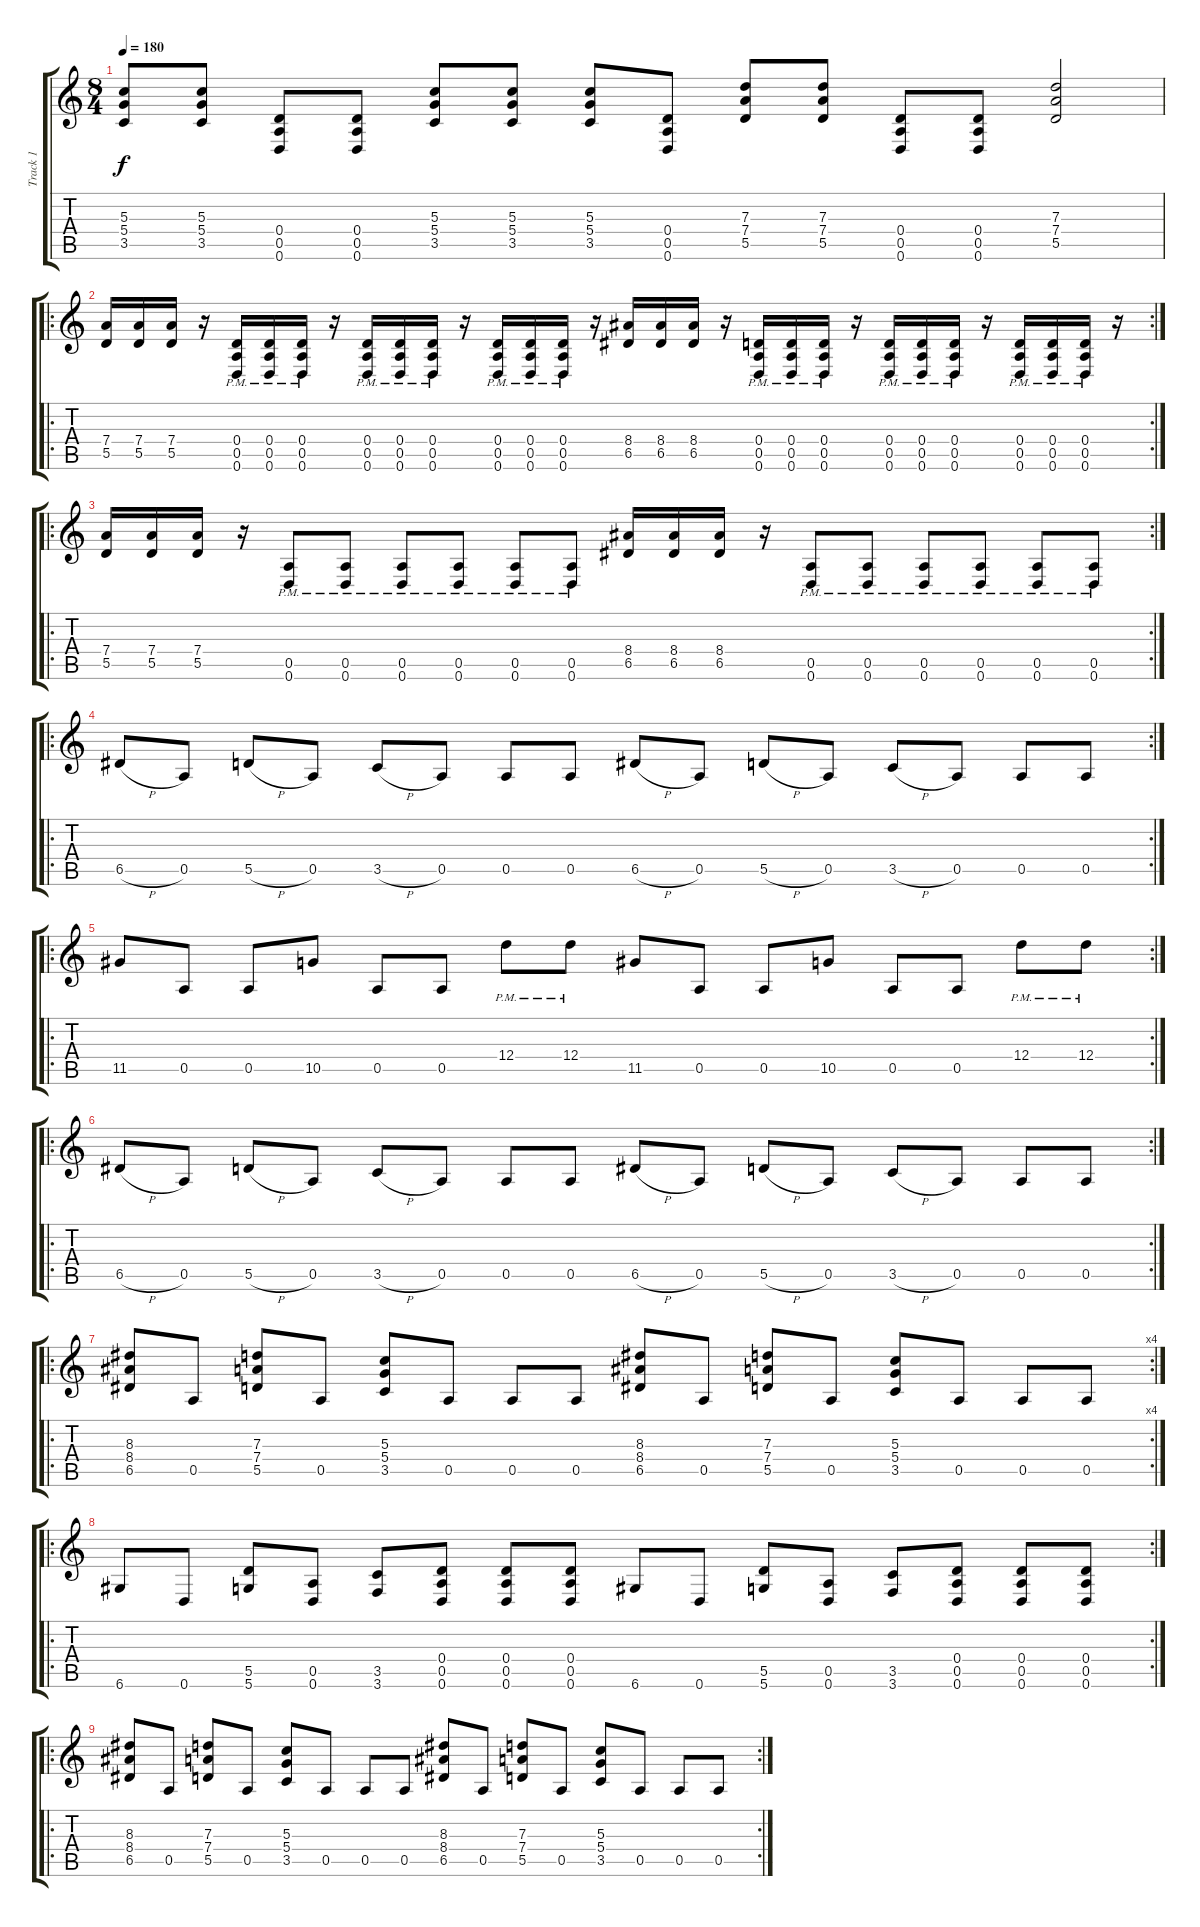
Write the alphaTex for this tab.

\track ("Track 1" "Track 1") {instrument distortionguitar}
\staff {score tabs}
\tuning (E4 B3 G3 D3 A2 D2) {hide}
\ts (8 4)
\tempo 180
\clef g2
\ks c
(5.3 5.4 3.5).8{dy f} (5.3 5.4 3.5).8 (0.4 0.5 0.6).8 (0.4 0.5 0.6).8 (5.3 5.4 3.5).8 (5.3 5.4 3.5).8 (5.3 5.4 3.5).8 (0.4 0.5 0.6).8 (7.3 7.4 5.5).8 (7.3 7.4 5.5).8 (0.4 0.5 0.6).8 (0.4 0.5 0.6).8 (7.3 7.4 5.5).2 |
\ro
\rc 2
(7.4 5.5).16 (7.4 5.5).16 (7.4 5.5).16 r.16 (0.4{pm} 0.5{pm} 0.6{pm}).16 (0.4{pm} 0.5{pm} 0.6{pm}).16 (0.4{pm} 0.5{pm} 0.6{pm}).16 r.16 (0.4{pm} 0.5{pm} 0.6{pm}).16 (0.4{pm} 0.5{pm} 0.6{pm}).16 (0.4{pm} 0.5{pm} 0.6{pm}).16 r.16 (0.4{pm} 0.5{pm} 0.6{pm}).16 (0.4{pm} 0.5{pm} 0.6{pm}).16 (0.4{pm} 0.5{pm} 0.6{pm}).16 r.16 (8.4 6.5).16 (8.4 6.5).16 (8.4 6.5).16 r.16 (0.4{pm} 0.5{pm} 0.6{pm}).16 (0.4{pm} 0.5{pm} 0.6{pm}).16 (0.4{pm} 0.5{pm} 0.6{pm}).16 r.16 (0.4{pm} 0.5{pm} 0.6{pm}).16 (0.4{pm} 0.5{pm} 0.6{pm}).16 (0.4{pm} 0.5{pm} 0.6{pm}).16 r.16 (0.4{pm} 0.5{pm} 0.6{pm}).16 (0.4{pm} 0.5{pm} 0.6{pm}).16 (0.4{pm} 0.5{pm} 0.6{pm}).16 r.16 |
\ro
\rc 2
(7.4 5.5).16 (7.4 5.5).16 (7.4 5.5).16 r.16 (0.5{pm} 0.6{pm}).8 (0.5{pm} 0.6{pm}).8 (0.5{pm} 0.6{pm}).8 (0.5{pm} 0.6{pm}).8 (0.5{pm} 0.6{pm}).8 (0.5{pm} 0.6{pm}).8 (8.4 6.5).16 (8.4 6.5).16 (8.4 6.5).16 r.16 (0.5{pm} 0.6{pm}).8 (0.5{pm} 0.6{pm}).8 (0.5{pm} 0.6{pm}).8 (0.5{pm} 0.6{pm}).8 (0.5{pm} 0.6{pm}).8 (0.5{pm} 0.6{pm}).8 |
\ro
\rc 2
6.5{h}.8 0.5.8 5.5{h}.8 0.5.8 3.5{h}.8 0.5.8 0.5.8 0.5.8 6.5{h}.8 0.5.8 5.5{h}.8 0.5.8 3.5{h}.8 0.5.8 0.5.8 0.5.8 |
\ro
\rc 2
11.5.8 0.5.8 0.5.8 10.5.8 0.5.8 0.5.8 12.4{pm}.8 12.4{pm}.8 11.5.8 0.5.8 0.5.8 10.5.8 0.5.8 0.5.8 12.4{pm}.8 12.4{pm}.8 |
\ro
\rc 2
6.5{h}.8 0.5.8 5.5{h}.8 0.5.8 3.5{h}.8 0.5.8 0.5.8 0.5.8 6.5{h}.8 0.5.8 5.5{h}.8 0.5.8 3.5{h}.8 0.5.8 0.5.8 0.5.8 |
\ro
\rc 4
(8.3 8.4 6.5).8 0.5.8 (7.3 7.4 5.5).8 0.5.8 (5.3 5.4 3.5).8 0.5.8 0.5.8 0.5.8 (8.3 8.4 6.5).8 0.5.8 (7.3 7.4 5.5).8 0.5.8 (5.3 5.4 3.5).8 0.5.8 0.5.8 0.5.8 |
\ro
\rc 2
6.6.8 0.6.8 (5.5 5.6).8 (0.5 0.6).8 (3.5 3.6).8 (0.4 0.5 0.6).8 (0.4 0.5 0.6).8 (0.4 0.5 0.6).8 6.6.8 0.6.8 (5.5 5.6).8 (0.5 0.6).8 (3.5 3.6).8 (0.4 0.5 0.6).8 (0.4 0.5 0.6).8 (0.4 0.5 0.6).8 |
\ro
\rc 2
(8.3 8.4 6.5).8 0.5.8 (7.3 7.4 5.5).8 0.5.8 (5.3 5.4 3.5).8 0.5.8 0.5.8 0.5.8 (8.3 8.4 6.5).8 0.5.8 (7.3 7.4 5.5).8 0.5.8 (5.3 5.4 3.5).8 0.5.8 0.5.8 0.5.8
